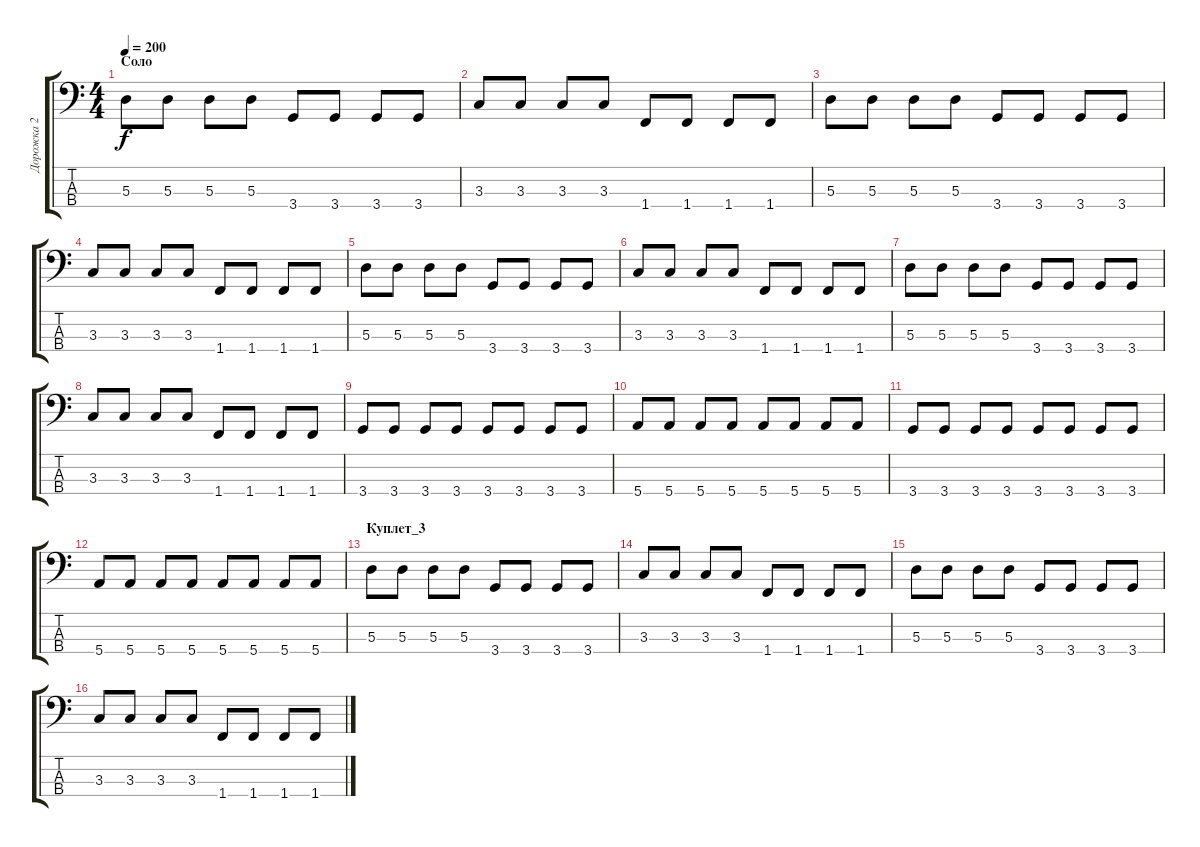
\track ("Дорожка 2" "Дорожка 2") {instrument electricbasspick}
\staff {score tabs}
\tuning (G2 D2 A1 E1) {hide}
\ts (4 4)
\section ("" "Соло")
\tempo 200
\clef f4
\ks c
5.3.8{dy f} 5.3.8 5.3.8 5.3.8 3.4.8 3.4.8 3.4.8 3.4.8 |
3.3.8 3.3.8 3.3.8 3.3.8 1.4.8 1.4.8 1.4.8 1.4.8 |
5.3.8 5.3.8 5.3.8 5.3.8 3.4.8 3.4.8 3.4.8 3.4.8 |
3.3.8 3.3.8 3.3.8 3.3.8 1.4.8 1.4.8 1.4.8 1.4.8 |
5.3.8 5.3.8 5.3.8 5.3.8 3.4.8 3.4.8 3.4.8 3.4.8 |
3.3.8 3.3.8 3.3.8 3.3.8 1.4.8 1.4.8 1.4.8 1.4.8 |
5.3.8 5.3.8 5.3.8 5.3.8 3.4.8 3.4.8 3.4.8 3.4.8 |
3.3.8 3.3.8 3.3.8 3.3.8 1.4.8 1.4.8 1.4.8 1.4.8 |
3.4.8 3.4.8 3.4.8 3.4.8 3.4.8 3.4.8 3.4.8 3.4.8 |
5.4.8 5.4.8 5.4.8 5.4.8 5.4.8 5.4.8 5.4.8 5.4.8 |
3.4.8 3.4.8 3.4.8 3.4.8 3.4.8 3.4.8 3.4.8 3.4.8 |
5.4.8 5.4.8 5.4.8 5.4.8 5.4.8 5.4.8 5.4.8 5.4.8 |
\section ("" "Куплет_3")
5.3.8 5.3.8 5.3.8 5.3.8 3.4.8 3.4.8 3.4.8 3.4.8 |
3.3.8 3.3.8 3.3.8 3.3.8 1.4.8 1.4.8 1.4.8 1.4.8 |
5.3.8 5.3.8 5.3.8 5.3.8 3.4.8 3.4.8 3.4.8 3.4.8 |
3.3.8 3.3.8 3.3.8 3.3.8 1.4.8 1.4.8 1.4.8 1.4.8
